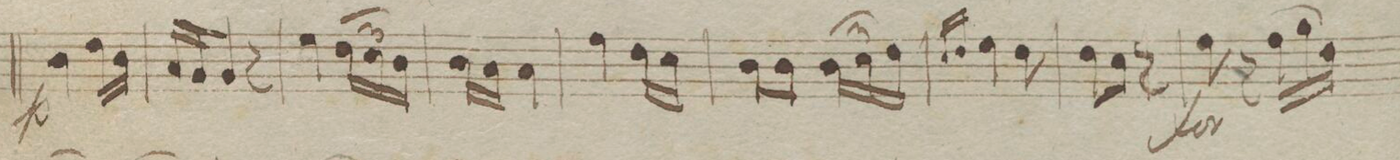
**kern	**dynam
*I"Violio 1mo	*
*clefG2	*
*k[b-e-]	*
*M3/8	*
4b-\	p
16dd\LL	.
16b-\JJ	.
=98	=98
16a/LL	.
16g/J	.
8g/J	.
8r	.
=99	=99
4ee-\	.
*tuplet	*
24dd\LL	.
24cc\	.
24b-\JJ	.
=100	=100
16b-\LL	.
16a\JJ	.
4a\	.
=101	=101
4ff\	.
16dd\LL	.
16cc\JJ	.
=102	=102
8b-\L	.
8b-\J	.
24b-\LL	.
24cc\	.
24dd\JJ	.
=103	=103
16qqcc/LL	.
16qqdd/JJ	.
4ee-\	.
8dd\	.
=104	=104
8dd\L	.
8cc\J	.
8r	.
=105	=105
8ff\	f
16r	.
(16ff\LL	.
16gg\	.
16dd\JJ)	.
=106-	=106-
*-	*-
